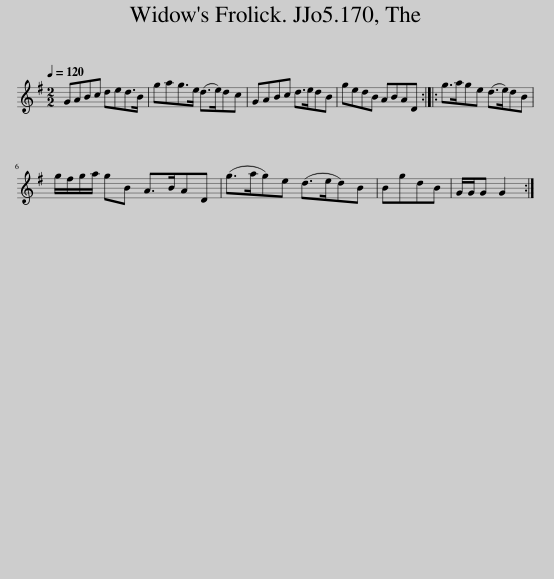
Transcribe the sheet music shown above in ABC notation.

X:1
L:1/8
Q:1/4=120
M:2/2
I:linebreak $
K:G
V:1 treble
V:1
 GABc ded>B | gag>e (d>e)dc | GABc d>edB | gedB ABAD :: g>age (d>e)dB |$ %5
 g/f/g/a/ gB A>BAD | (g>ag)e (d>ed)B | BgdB | G/G/G G2 :| %9
